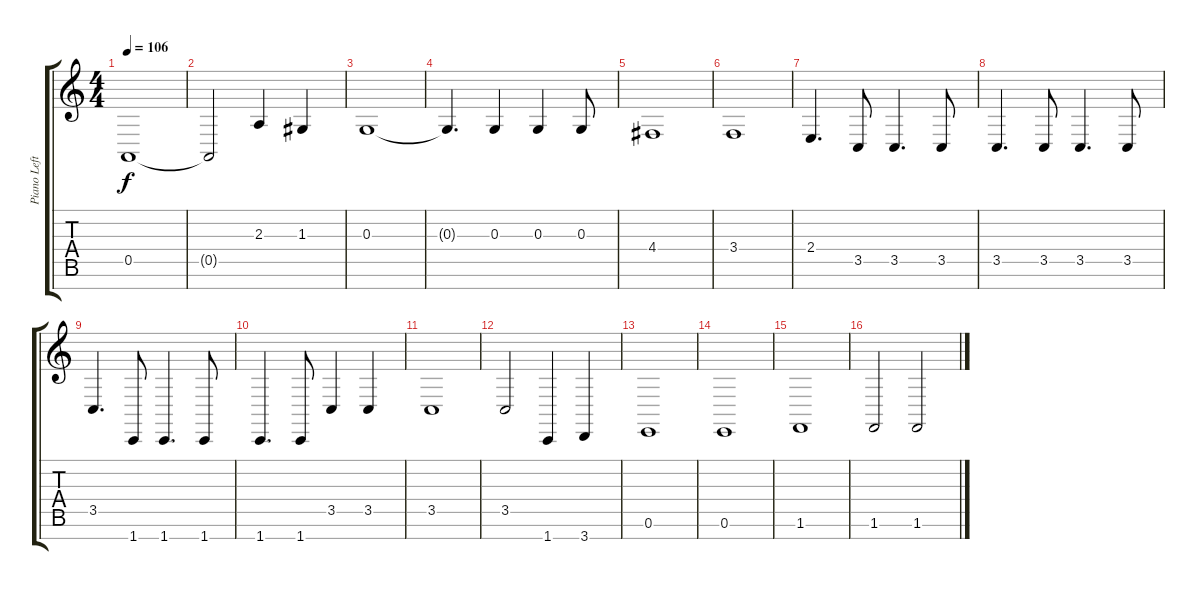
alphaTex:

\track ("Piano Left Hand" "Piano Left") {instrument brightacousticpiano}
\staff {score tabs}
\tuning (E4 B3 G3 D3 A2 E2 B1) {hide}
\ts (4 4)
\tempo 106
\clef g2
\ks c
0.5.1{dy f} |
0.5{t}.2 2.3.4 1.3.4 |
0.3.1 |
0.3{t}.4{d} 0.3.4 0.3.4 0.3.8 |
4.4.1 |
3.4.1 |
2.4.4{d} 3.5.8 3.5.4{d} 3.5.8 |
3.5.4{d} 3.5.8 3.5.4{d} 3.5.8 |
3.5.4{d} 1.7.8 1.7.4{d} 1.7.8 |
1.7.4{d} 1.7.8 3.5.4 3.5.4 |
3.5.1 |
3.5.2 1.7.4 3.7.4 |
0.6.1 |
0.6.1 |
1.6.1 |
1.6.2 1.6.2
